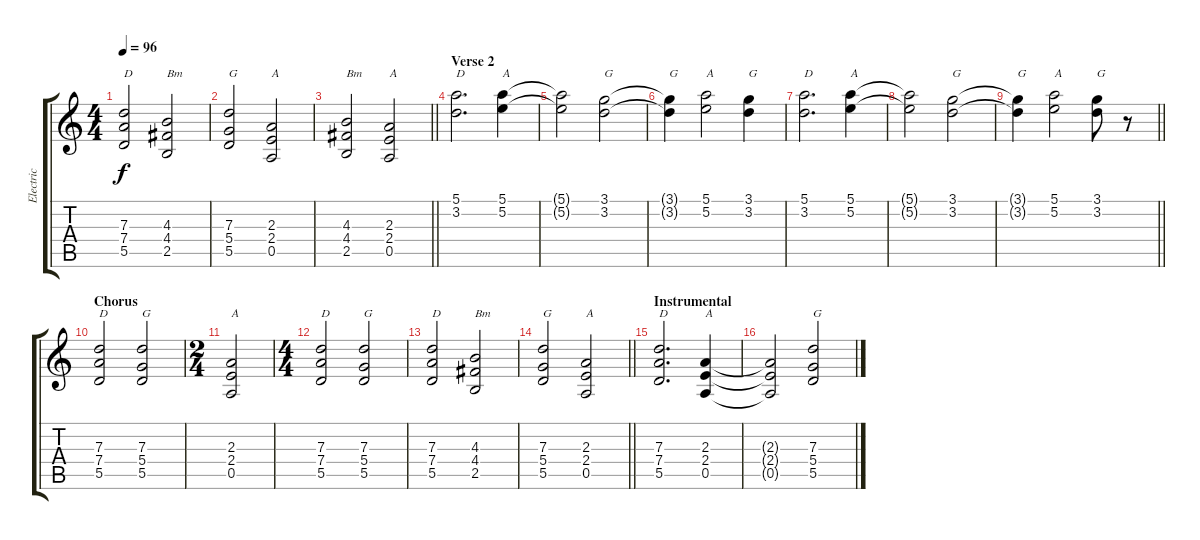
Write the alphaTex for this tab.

\track ("Electric" "Electric") {instrument overdrivenguitar}
\staff {score tabs}
\tuning (E4 B3 G3 D3 A2 E2) {hide}
\ts (4 4)
\tempo 96
\clef g2
\ks c
(7.3 7.4 5.5).2{txt "D" dy f} (4.3 4.4 2.5).2{txt "Bm"} |
(7.3 5.4 5.5).2{txt "G"} (2.3 2.4 0.5).2{txt "A"} |
\barLineRight lightlight
(4.3 4.4 2.5).2{txt "Bm"} (2.3 2.4 0.5).2{txt "A"} |
\section ("" "Verse 2")
(5.1 3.2).2{d txt "D"} (5.1 5.2).4{txt "A"} |
(5.1{t} 5.2{t}).2 (3.1 3.2).2{txt "G"} |
(3.1{t} 3.2{t}).4{txt "G"} (5.1 5.2).2{txt "A"} (3.1 3.2).4{txt "G"} |
(5.1 3.2).2{d txt "D"} (5.1 5.2).4{txt "A"} |
(5.1{t} 5.2{t}).2 (3.1 3.2).2{txt "G"} |
\barLineRight lightlight
(3.1{t} 3.2{t}).4{txt "G"} (5.1 5.2).2{txt "A"} (3.1 3.2).8{txt "G"} r.8 |
\section ("" "Chorus")
(7.3 7.4 5.5).2{txt "D"} (7.3 5.4 5.5).2{txt "G"} |
\ts (2 4)
(2.3 2.4 0.5).2{txt "A"} |
\ts (4 4)
(7.3 7.4 5.5).2{txt "D"} (7.3 5.4 5.5).2{txt "G"} |
(7.3 7.4 5.5).2{txt "D"} (4.3 4.4 2.5).2{txt "Bm"} |
\barLineRight lightlight
(7.3 5.4 5.5).2{txt "G"} (2.3 2.4 0.5).2{txt "A"} |
\section ("" "Instrumental")
(7.3 7.4 5.5).2{d txt "D"} (2.3 2.4 0.5).4{txt "A"} |
(2.3{t} 2.4{t} 0.5{t}).2 (7.3 5.4 5.5).2{txt "G"}
